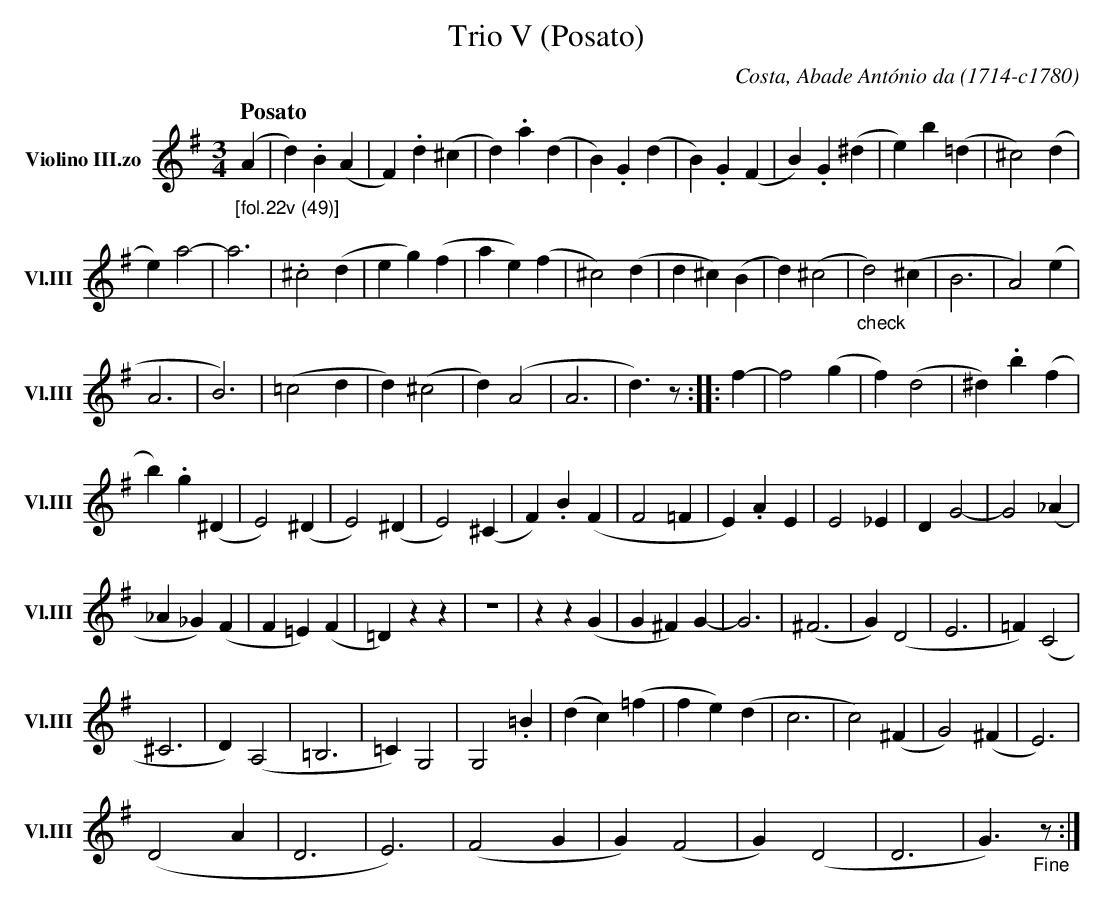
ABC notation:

X:1
T:Trio V (Posato)
C:Costa, Abade Ant\'onio da (1714-c1780)
M:3/4
L:1/4
K:G
V: 3 clef=treble name="Violino III.zo" sname="Vl.III"
%%staves  3
   [Q:"Posato"] "_[fol.22v (49)]" (A | d) .B (A | F) .d (^c | d) .a (d | B) .G (d | B) .G (F | B) .G (^d | e) b (=d | ^c2) (d |
e) a2- | a3 | .^c2 (d | e g) (f | a e) (f | ^c2) (d | d ^c) (B | d) (^c2 | "_check" d2) (^c | B3 | A2) (e |
A3 | B3) | (=c2 d | d) (^c2 | d) (A2 | A3 | d) > z :|: f- | f2 (g | f) (d2 | ^d) .b (f |
b) .g (^D | E2) (^D | E2) (^D | E2) (^C | F) .B (F | F2 =F | E) .A E | E2 _E | D G2- | G2 (_A |
_A _G) (F | F =E) (F | =D) z z | Z | z z (G | G ^F) G- | G3 | (^F3 | G) (D2 | E3 | =F) (C2 |
^C3 | D) (A,2 | =B,3 | =C) G,2 | G,2 .=B | (d c) (=f | f e) (d | c3 | c2) (^F | G2) (^F | E3) |
(D2 A | D3 | E3) | (F2 G | G) (F2 | G) (D2 | D3 | G) > "_Fine" z :|
